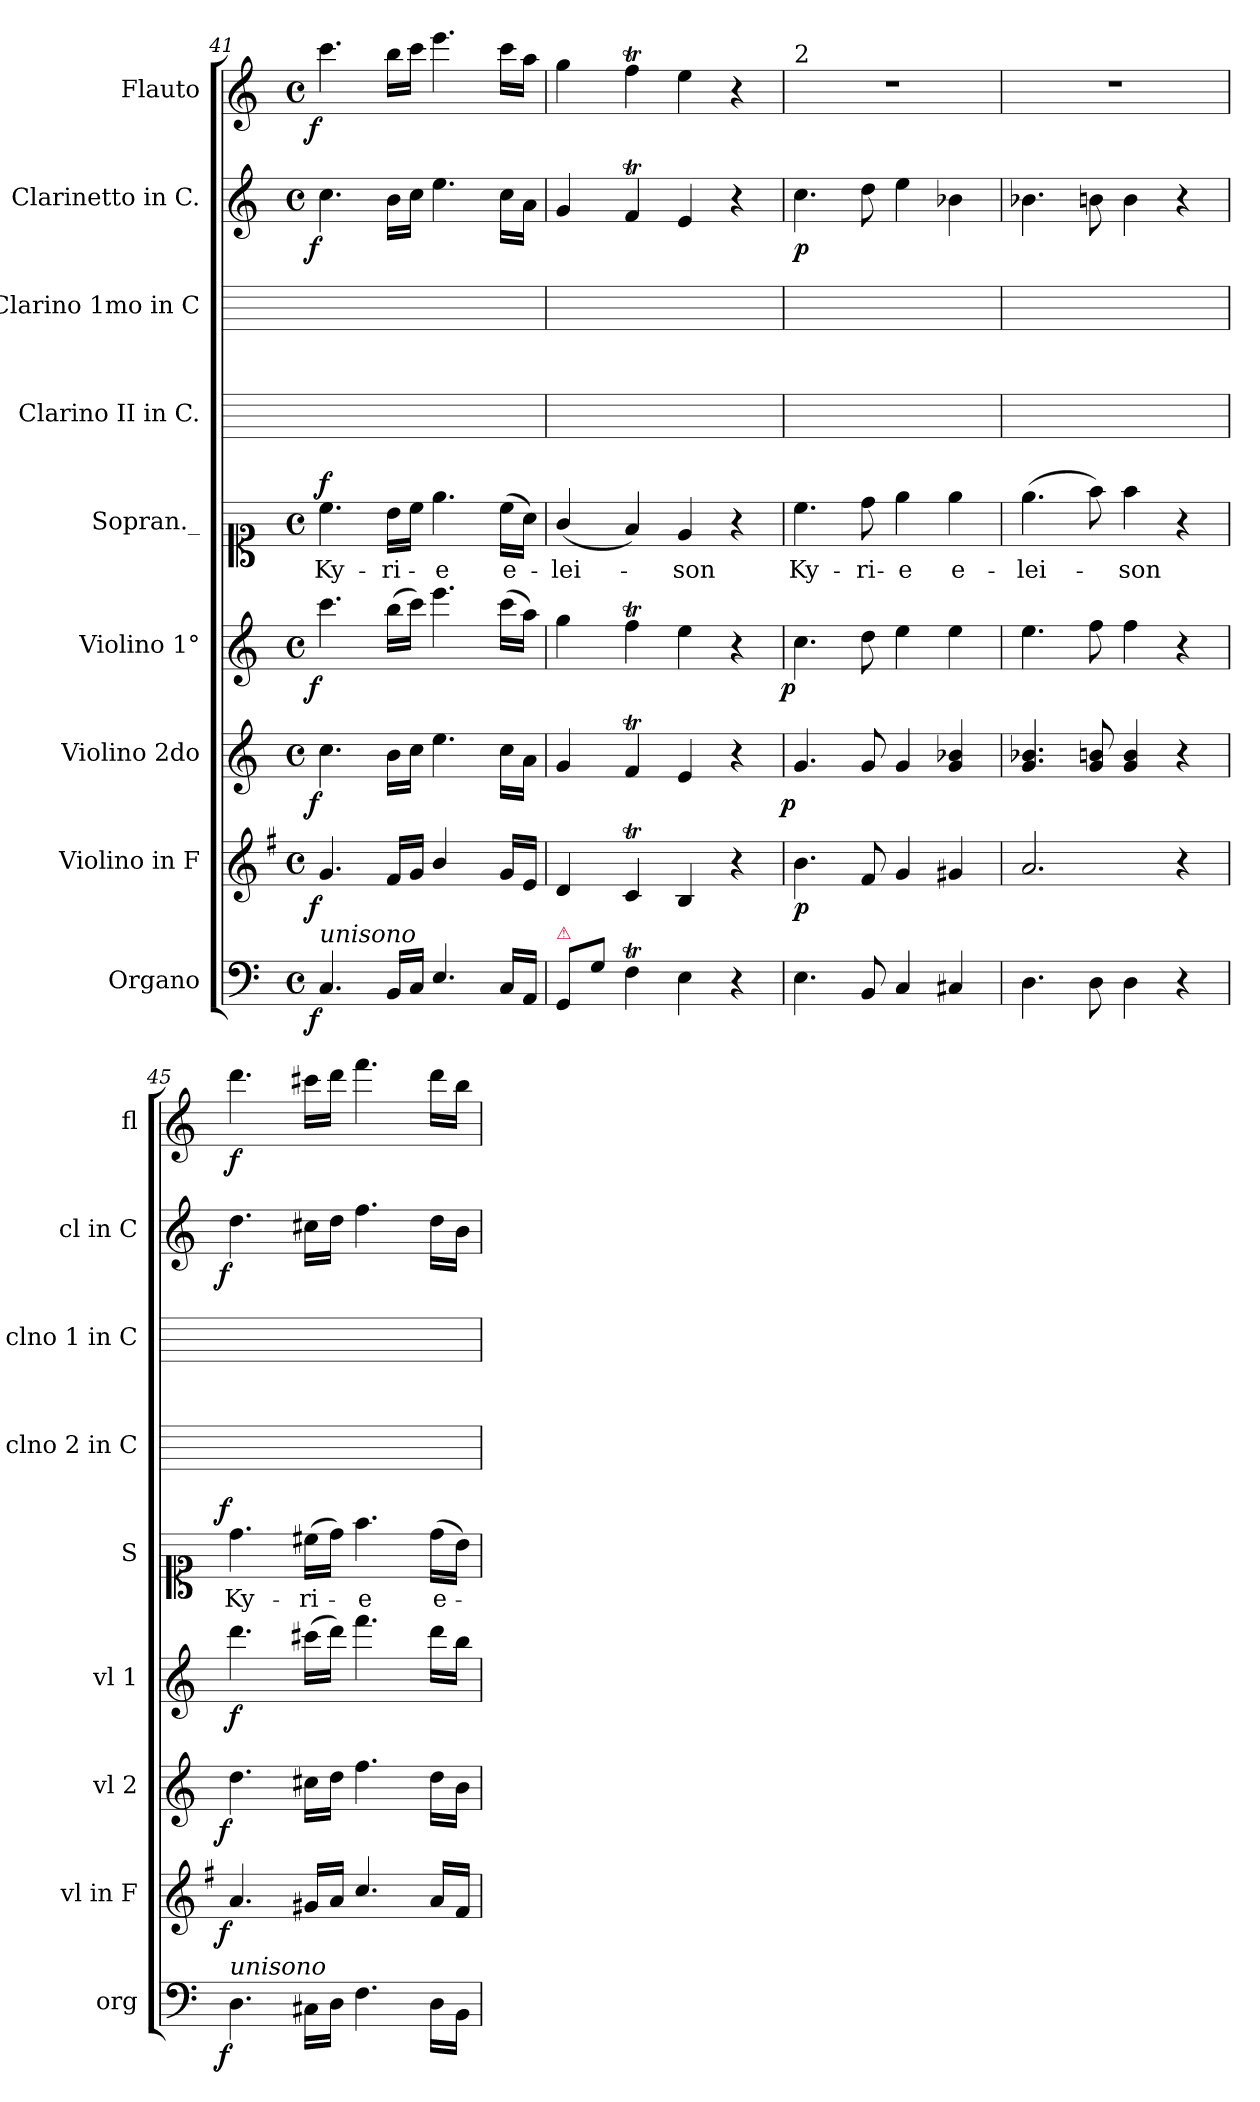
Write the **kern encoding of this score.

**kern	**dynam	**kern	**dynam	**kern	**dynam	**kern	**dynam	**kern	**text	**dynam	**kern	**kern	**kern	**dynam	**kern	**dynam
*part9	*part9	*part8	*part8	*part7	*part7	*part6	*part6	*part5	*part5	*part5	*part4	*part3	*part2	*part2	*part1	*part1
*staff9	*staff9	*staff8	*staff8	*staff7	*staff7	*staff6	*staff6	*staff5	*staff5	*staff5	*staff4	*staff3	*staff2	*staff2	*staff1	*staff1
*I"Organo	*	*I"Violino in F	*	*I"Violino 2do	*	*I"Violino 1°	*	*I"Sopran._	*	*	*I"Clarino II in C.	*I"Clarino 1mo in C	*I"Clarinetto in C.	*	*I"Flauto	*
*I'org	*	*I'vl in F	*	*I'vl 2	*	*I'vl 1	*	*I'S	*	*	*I'clno 2 in C	*I'clno 1 in C	*I'cl in C	*	*I'fl	*
*clefF4	*	*clefG2	*	*clefG2	*	*clefG2	*	*clefC1	*	*	*	*	*clefG2	*	*clefG2	*
*	*	*ITrd4c7	*	*	*	*	*	*	*	*	*	*	*	*	*	*
*k[]	*	*k[]	*	*k[]	*	*k[]	*	*k[]	*	*	*	*	*k[]	*	*k[]	*
*C:	*	*C:	*	*C:	*	*C:	*	*C:	*	*	*	*	*C:	*	*C:	*
*M4/4	*	*M4/4	*	*M4/4	*	*M4/4	*	*M4/4	*	*	*	*	*M4/4	*	*M4/4	*
*met(c)	*	*met(c)	*	*met(c)	*	*met(c)	*	*met(c)	*	*	*	*	*met(c)	*	*met(c)	*
=41	=41	=41	=41	=41	=41	=41	=41	=41	=41	=41	=41	=41	=41	=41	=41	=41
!LO:TX:a:i:t=unisono	!	!	!	!	!	!	!	!	!	!	!	!	!	!	!	!
!	!LO:DY:rj	!	!LO:DY:rj	!	!LO:DY:rj	!	!LO:DY:rj	!	!	!LO:DY:a	!	!	!	!LO:DY:rj	!	!LO:DY:rj
4.C/	f	4.c/	f	4.cc\	f	4.ccc\	f	4.cc\	Ky-	f	1ryy	1ryy	4.cc\	f	4.ccc\	f
16BB/LL	.	16B/LL	.	16b\LL	.	(16bb\LL	.	16b\LL	-ri-	.	.	.	16b\LL	.	16bb\LL	.
16C/JJ	.	16c/JJ	.	16cc\JJ	.	16ccc\JJ)	.	16cc\JJ	.	.	.	.	16cc\JJ	.	16ccc\JJ	.
!	!	!LO:N:vis=4	!	!	!	!	!	!	!	!	!	!	!	!	!	!
4.E/	.	4.e/	.	4.ee\	.	4.eee\	.	4.ee\	-e	.	.	.	4.ee\	.	4.eee\	.
16C/LL	.	16c/LL	.	16cc\LL	.	(16ccc\LL	.	(16cc\LL	e-	.	.	.	16cc\LL	.	16ccc\LL	.
16AA/JJ	.	16A/JJ	.	16a\JJ	.	16aa\JJ)	.	16a\JJ)	.	.	.	.	16a\JJ	.	16aa\JJ	.
=42	=42	=42	=42	=42	=42	=42	=42	=42	=42	=42	=42	=42	=42	=42	=42	=42
!LO:TX:a:color=crimson:t=⚠	!	!	!	!	!	!	!	!	!	!	!	!	!	!	!	!
8GG/L	.	4G/	.	4g/	.	4gg\	.	(4g/	-lei-	.	1ryy	1ryy	4g/	.	4gg\	.
8G\J	.	.	.	.	.	.	.	.	.	.	.	.	.	.	.	.
4FT\	.	4FT/	.	4fT/	.	4ffT\	.	4f/)	.	.	.	.	4fT/	.	4ffT\	.
4E\	.	4E/	.	4e/	.	4ee\	.	4e/	-son	.	.	.	4e/	.	4ee\	.
4r	.	4r	.	4r	.	4r	.	4r	.	.	.	.	4r	.	4r	.
=43	=43	=43	=43	=43	=43	=43	=43	=43	=43	=43	=43	=43	=43	=43	=43	=43
!	!	!	!	!	!	!	!	!	!	!	!	!	!	!	!LO:TX:a:t=2	!
!	!	!	!	!	!LO:DY:rj	!	!LO:DY:rj	!	!	!	!	!	!	!	!	!
4.E\	.	4.e\	p	4.g/	p	4.cc\	p	4.cc\	Ky-	.	1ryy	1ryy	4.cc\	p	1r	.
8BB/	.	8B/	.	8g/	.	8dd\	.	8dd\	-ri-	.	.	.	8dd\	.	.	.
4C/	.	4c/	.	4g/	.	4ee\	.	4ee\	-e	.	.	.	4ee\	.	.	.
4C#X/	.	4c#X/	.	4g/ 4b-X/	.	4ee\	.	4ee\	e-	.	.	.	4b-X\	.	.	.
=44	=44	=44	=44	=44	=44	=44	=44	=44	=44	=44	=44	=44	=44	=44	=44	=44
4.D\	.	2.d/	.	4.g/ 4.b-X/	.	4.ee\	.	(4.ee\	-lei-	.	1ryy	1ryy	4.b-X\	.	1r	.
8D\	.	.	.	8g/ 8bn/	.	8ff\	.	8ff\)	.	.	.	.	8bn\	.	.	.
4D\	.	.	.	4g/ 4b/	.	4ff\	.	4ff\	-son	.	.	.	4b\	.	.	.
4r	.	4r	.	4r	.	4r	.	4r	.	.	.	.	4r	.	.	.
=45	=45	=45	=45	=45	=45	=45	=45	=45	=45	=45	=45	=45	=45	=45	=45	=45
!LO:TX:a:i:t=unisono	!	!	!	!	!	!	!	!	!	!	!	!	!	!	!	!
!	!LO:DY:rj	!	!LO:DY:rj	!	!LO:DY:rj	!	!	!	!	!LO:DY:a:rj	!	!	!	!LO:DY:rj	!	!
4.D\	f	4.d/	f	4.dd\	f	4.ddd\	f	4.dd\	Ky-	f	1ryy	1ryy	4.dd\	f	4.ddd\	f
16C#X\LL	.	16c#X/LL	.	16cc#X\LL	.	(16ccc#X\LL	.	(16cc#X\LL	-ri-	.	.	.	16cc#X\LL	.	16ccc#X\LL	.
16D\JJ	.	16d/JJ	.	16dd\JJ	.	16ddd\JJ)	.	16dd\JJ)	.	.	.	.	16dd\JJ	.	16ddd\JJ	.
4.F\	.	4.f/	.	4.ff\	.	4.fff\	.	4.ff\	-e	.	.	.	4.ff\	.	4.fff\	.
16D\LL	.	16d/LL	.	16dd\LL	.	16ddd\LL	.	(16dd\LL	e-	.	.	.	16dd\LL	.	16ddd\LL	.
16BB\JJ	.	16B/JJ	.	16b\JJ	.	16bb\JJ	.	16b\JJ)	.	.	.	.	16b\JJ	.	16bb\JJ	.
=	=	=	=	=	=	=	=	=	=	=	=	=	=	=	=	=
*-	*-	*-	*-	*-	*-	*-	*-	*-	*-	*-	*-	*-	*-	*-	*-	*-
